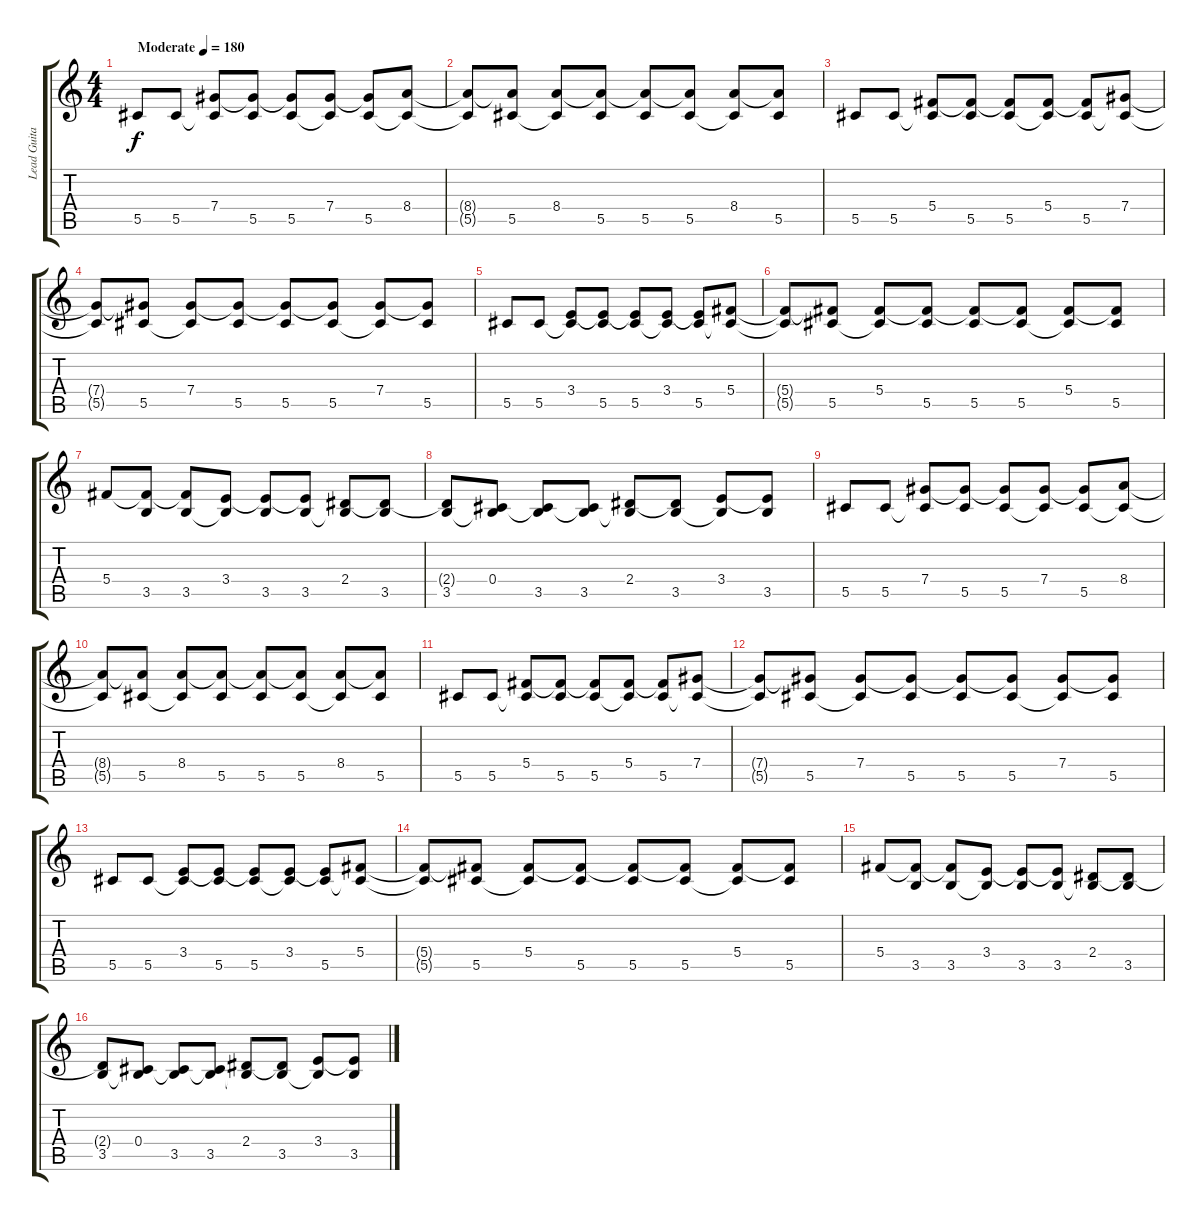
\track ("Lead Guitar" "Lead Guita") {instrument distortionguitar}
\staff {score tabs}
\tuning (Eb4 Bb3 Gb3 Db3 Ab2 Db2) {hide}
\ts (4 4)
\tempo (180 "Moderate")
\clef g2
\ks c
5.5.8{dy f instrument distortionguitar} 5.5.8 (7.4 5.5{t}).8 (7.4{t} 5.5).8 (7.4{t} 5.5).8 (7.4 5.5{t}).8 (7.4{t} 5.5).8 (8.4 5.5{t}).8 |
(8.4{t} 5.5{t}).8 (8.4{t} 5.5).8 (8.4 5.5{t}).8 (8.4{t} 5.5).8 (8.4{t} 5.5).8 (8.4{t} 5.5).8 (8.4 5.5{t}).8 (8.4{t} 5.5).8 |
5.5.8 5.5.8 (5.4 5.5{t}).8 (5.4{t} 5.5).8 (5.4{t} 5.5).8 (5.4 5.5{t}).8 (5.4{t} 5.5).8 (7.4 5.5{t}).8 |
(7.4{t} 5.5{t}).8 (7.4{t} 5.5).8 (7.4 5.5{t}).8 (7.4{t} 5.5).8 (7.4{t} 5.5).8 (7.4{t} 5.5).8 (7.4 5.5{t}).8 (7.4{t} 5.5).8 |
5.5.8 5.5.8 (3.4 5.5{t}).8 (3.4{t} 5.5).8 (3.4{t} 5.5).8 (3.4 5.5{t}).8 (3.4{t} 5.5).8 (5.4 5.5{t}).8 |
(5.4{t} 5.5{t}).8 (5.4{t} 5.5).8 (5.4 5.5{t}).8 (5.4{t} 5.5).8 (5.4{t} 5.5).8 (5.4{t} 5.5).8 (5.4 5.5{t}).8 (5.4{t} 5.5).8 |
5.4.8 (5.4{t} 3.5).8 (5.4{t} 3.5).8 (3.4 3.5{t}).8 (3.4{t} 3.5).8 (3.4{t} 3.5).8 (2.4 3.5{t}).8 (2.4{t} 3.5).8 |
(2.4{t} 3.5).8 (0.4 3.5{t}).8 (0.4{t} 3.5).8 (0.4{t} 3.5).8 (2.4 3.5{t}).8 (2.4{t} 3.5).8 (3.4 3.5{t}).8 (3.4{t} 3.5).8 |
5.5.8 5.5.8 (7.4 5.5{t}).8 (7.4{t} 5.5).8 (7.4{t} 5.5).8 (7.4 5.5{t}).8 (7.4{t} 5.5).8 (8.4 5.5{t}).8 |
(8.4{t} 5.5{t}).8 (8.4{t} 5.5).8 (8.4 5.5{t}).8 (8.4{t} 5.5).8 (8.4{t} 5.5).8 (8.4{t} 5.5).8 (8.4 5.5{t}).8 (8.4{t} 5.5).8 |
5.5.8 5.5.8 (5.4 5.5{t}).8 (5.4{t} 5.5).8 (5.4{t} 5.5).8 (5.4 5.5{t}).8 (5.4{t} 5.5).8 (7.4 5.5{t}).8 |
(7.4{t} 5.5{t}).8 (7.4{t} 5.5).8 (7.4 5.5{t}).8 (7.4{t} 5.5).8 (7.4{t} 5.5).8 (7.4{t} 5.5).8 (7.4 5.5{t}).8 (7.4{t} 5.5).8 |
5.5.8 5.5.8 (3.4 5.5{t}).8 (3.4{t} 5.5).8 (3.4{t} 5.5).8 (3.4 5.5{t}).8 (3.4{t} 5.5).8 (5.4 5.5{t}).8 |
(5.4{t} 5.5{t}).8 (5.4{t} 5.5).8 (5.4 5.5{t}).8 (5.4{t} 5.5).8 (5.4{t} 5.5).8 (5.4{t} 5.5).8 (5.4 5.5{t}).8 (5.4{t} 5.5).8 |
5.4.8 (5.4{t} 3.5).8 (5.4{t} 3.5).8 (3.4 3.5{t}).8 (3.4{t} 3.5).8 (3.4{t} 3.5).8 (2.4 3.5{t}).8 (2.4{t} 3.5).8 |
(2.4{t} 3.5).8 (0.4 3.5{t}).8 (0.4{t} 3.5).8 (0.4{t} 3.5).8 (2.4 3.5{t}).8 (2.4{t} 3.5).8 (3.4 3.5{t}).8 (3.4{t} 3.5).8
